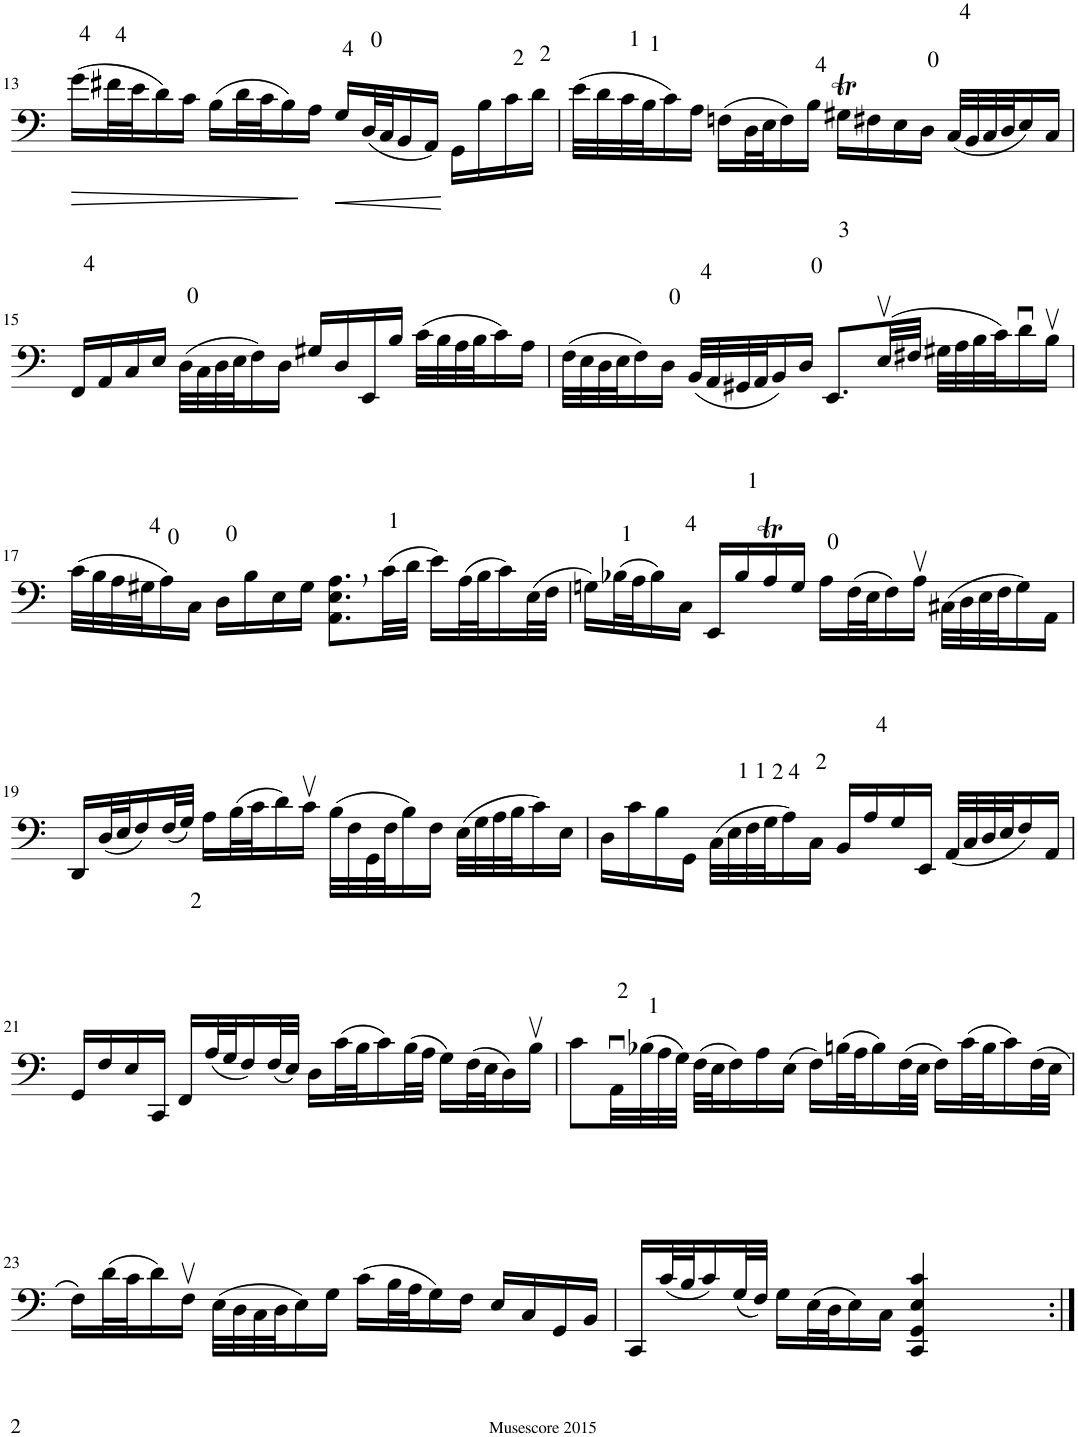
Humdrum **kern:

**kern	**dynam
*part1	*part1
*staff1	*staff1
*I"Violoncello, Solo Cello	*
*I'Vlc.	*
!!LO:PB:g=z
*clefF4	*
*k[]	*
*M4/4	*
*met(c)	*
=13	=13
!	!LO:HP:b
(16g\LL	>
32f#X\L	.
32e\J	.
16d\)	.
16c\JJ	.
(16B\LL	.
32d\L	.
32c\J	.
16B\)	.
16A\JJ	]
!	!LO:HP:b
16G/LL	<
(32D/L	.
32C/J	.
16BB/	.
16AA/JJ)	.
16GG\LL	[
16B\	.
16c\	.
16d\JJ	.
=14	=14
(32e\LLL	.
32d\	.
32c\	.
32B\J	.
16c\)	.
16A\JJ	.
(16Fn\LL	.
32D\L	.
32E\J	.
16F\)	.
16B\JJ	.
16G#Xt\LL	.
16F#X\	.
16E\	.
16D\JJ	.
(32C/LLL	.
32BB/	.
32C/	.
32D/J	.
16E/)	.
16C/JJ	.
!!LO:LB:g=z
=15	=15
16FF/LL	.
16AA/	.
16C/	.
16E/JJ	.
(32D\LLL	.
32C\	.
32D\	.
32E\J	.
16F\)	.
16D\JJ	.
16G#X/LL	.
16D/	.
16EE/	.
16B/JJ	.
(32c\LLL	.
32B\	.
32A\	.
32B\J	.
16c\)	.
16A\JJ	.
=16	=16
(32F\LLL	.
32E\	.
32D\	.
32E\J	.
16F\)	.
16D\JJ	.
(32BB/LLL	.
32AA/	.
32GG#X/	.
32AA/J	.
16BB/)	.
16D/JJ	.
8.EE/L	.
(32Ev/LL	.
32F#X/JJJ	.
32G#X\LLL	.
32A\	.
32B\	.
32c\J)	.
16du\	.
16Bv\JJ	.
!!LO:LB:g=z
=17	=17
(32c\LLL	.
32B\	.
32A\	.
32G#X\J	.
16A\)	.
16C\JJ	.
16D\LL	.
16B\	.
16E\	.
16G#\JJ	.
8.AA\, 8.E\, 8.A\,L	.
(32c\LL	.
32d\JJJ	.
16e\LL)	.
(32A\L	.
32B\J	.
16c\)	.
(32E\L	.
32F\JJJ	.
=18	=18
16Gn\LL)	.
(32B-X\L	.
32A\J	.
16B-\)	.
16C\JJ	.
16EE/LL	.
16B-/	.
16AT/	.
16G/JJ	.
16A\LL	.
(32F\L	.
32E\J	.
16F\)	.
16Av\JJ	.
(32C#X\LLL	.
32D\	.
32E\	.
32F\J	.
16G\)	.
16AA\JJ	.
!!LO:LB:g=z
=19	=19
16DD/LL	.
(32D/L	.
32E/J	.
16F/)	.
(32F/L	.
32G/JJJ)	.
16A\LL	.
(32B\L	.
32c\J	.
16d\)	.
16cv\JJ	.
(32B\LLL	.
32F\	.
32GG\	.
32F\J	.
16B\)	.
16F\JJ	.
(32E\LLL	.
32G\	.
32A\	.
32B\J	.
16c\)	.
16E\JJ	.
=20	=20
16D\LL	.
16c\	.
16B\	.
16GG\JJ	.
(32C\LLL	.
32E\	.
32F\	.
32G\J	.
16A\)	.
16C\JJ	.
16BB/LL	.
16A/	.
16G/	.
16EE/JJ	.
(32AA/LLL	.
32C/	.
32D/	.
32E/J	.
16F/)	.
16AA/JJ	.
!!LO:LB:g=z
=21	=21
16GG/LL	.
16F/	.
16E/	.
16CC/JJ	.
16FF/LL	.
(32A/L	.
32G/J	.
16F/)	.
(32F/L	.
32E/JJJ)	.
16D\LL	.
(32c\L	.
32B\J	.
16c\)	.
(32B\L	.
32A\JJJ	.
16G\LL)	.
(32F\L	.
32E\J	.
16D\)	.
16Bv\JJ	.
=22	=22
8c\L	.
32AAu\LL	.
(32B-X\	.
32A\	.
32G\JJJ)	.
(32F\LLL	.
32E\J	.
16F\)	.
16A\	.
(16E\JJ	.
16F\LL)	.
(32Bn\L	.
32A\J	.
16B\)	.
(32F\L	.
32E\JJJ	.
16F\LL)	.
(32c\L	.
32B\J	.
16c\)	.
(32F\L	.
32E\JJJ	.
!!LO:LB:g=z
=23	=23
16F\LL)	.
(32d\L	.
32c\J	.
16d\)	.
16Fv\JJ	.
(32E\LLL	.
32D\	.
32C\	.
32D\J	.
16E\)	.
16G\JJ	.
(16c\LL	.
32B\L	.
32A\J	.
16G\)	.
16F\JJ	.
16E/LL	.
16C/	.
16GG/	.
16BB/JJ	.
=24	=24
16CC/LL	.
(32c/L	.
32B/J	.
16c/)	.
(32G/L	.
32F/JJJ)	.
16G\LL	.
(32E\L	.
32D\J	.
16E\)	.
16C\JJ	.
4CC/ 4GG/ 4E/ 4c/	.
4ryy	.
=:|!	=:|!
*-	*-
